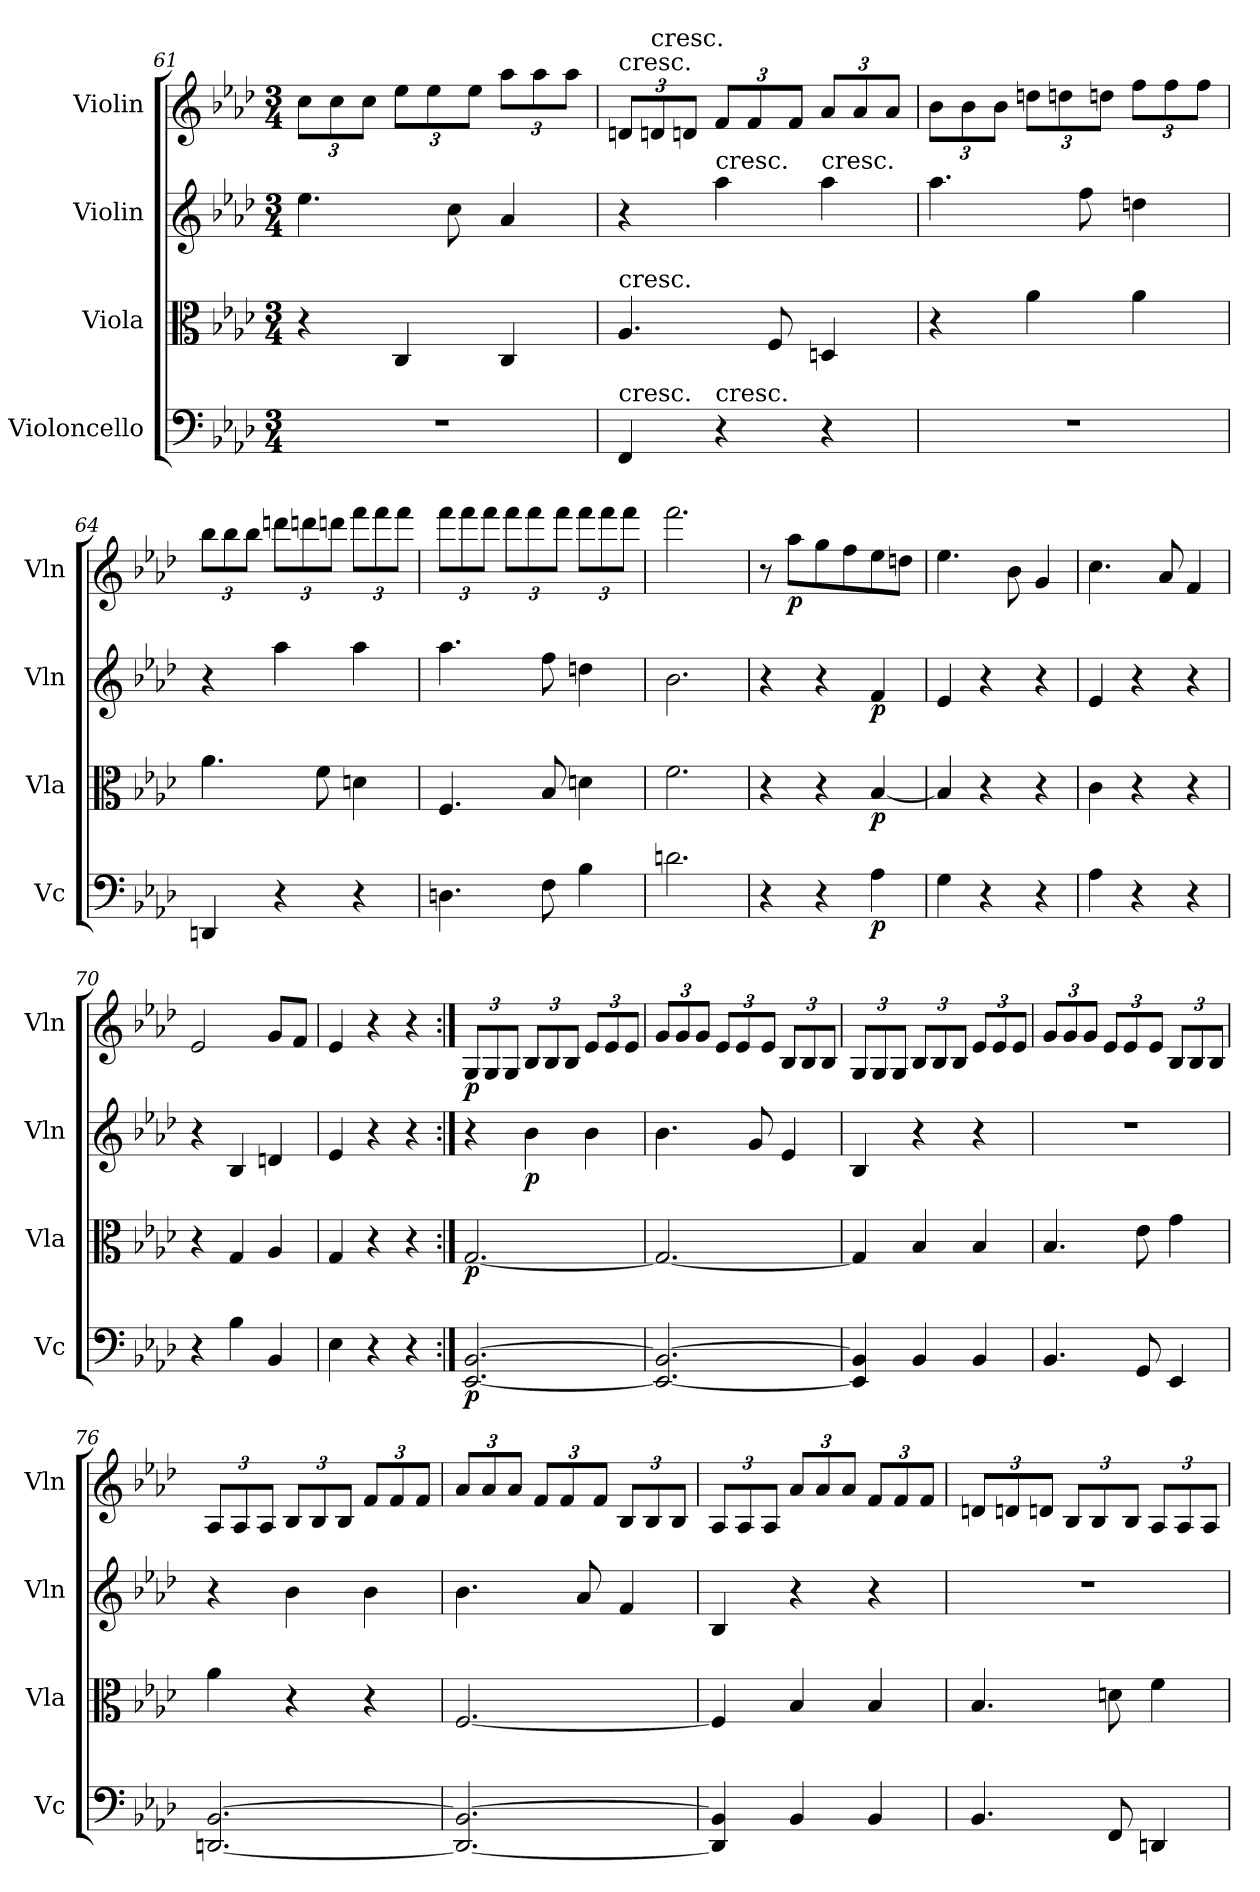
**kern	**dynam	**kern	**dynam	**kern	**dynam	**kern	**dynam
*part4	*part4	*part3	*part3	*part2	*part2	*part1	*part1
*staff4	*staff4	*staff3	*staff3	*staff2	*staff2	*staff1	*staff1
*I"Violoncello	*	*I"Viola	*	*I"Violin	*	*I"Violin	*
*I'Vc	*	*I'Vla	*	*I'Vln	*	*I'Vln	*
*clefF4	*	*clefC3	*	*clefG2	*	*clefG2	*
*k[b-e-a-d-]	*	*k[b-e-a-d-]	*	*k[b-e-a-d-]	*	*k[b-e-a-d-]	*
*M3/4	*	*M3/4	*	*M3/4	*	*M3/4	*
=61	=61	=61	=61	=61	=61	=61	=61
2.r	.	4r	.	4.ee-\	.	12cc\L	.
.	.	.	.	.	.	12cc\	.
.	.	.	.	.	.	12cc\J	.
.	.	4C/	.	.	.	12ee-\L	.
.	.	.	.	.	.	12ee-\	.
.	.	.	.	8cc\	.	.	.
.	.	.	.	.	.	12ee-\J	.
.	.	4C/	.	4a-/	.	12aa-\L	.
.	.	.	.	.	.	12aa-\	.
.	.	.	.	.	.	12aa-\J	.
=62	=62	=62	=62	=62	=62	=62	=62
!	!	!	!	!	!	!LO:TX:t=cresc.	!
!	!	!LO:TX:t=cresc.	!	!	!	!	!
!LO:TX:t=cresc.	!	!	!	!	!	!	!
4FF/	.	4.A-/	.	4r	.	12dn/L	.
!	!	!	!	!	!	!LO:TX:t=cresc.	!
.	.	.	.	.	.	12dn/	.
.	.	.	.	.	.	12dn/J	.
!	!	!	!	!LO:TX:t=cresc.	!	!	!
!LO:TX:t=cresc.	!	!	!	!	!	!	!
4r	.	.	.	4aa-\	.	12f/L	.
.	.	.	.	.	.	12f/	.
.	.	8F/	.	.	.	.	.
.	.	.	.	.	.	12f/J	.
!	!	!	!	!LO:TX:t=cresc.	!	!	!
4r	.	4Dn/	.	4aa-\	.	12a-/L	.
.	.	.	.	.	.	12a-/	.
.	.	.	.	.	.	12a-/J	.
=63	=63	=63	=63	=63	=63	=63	=63
2.r	.	4r	.	4.aa-\	.	12b-\L	.
.	.	.	.	.	.	12b-\	.
.	.	.	.	.	.	12b-\J	.
.	.	4a-\	.	.	.	12ddn\L	.
.	.	.	.	.	.	12ddn\	.
.	.	.	.	8ff\	.	.	.
.	.	.	.	.	.	12ddn\J	.
.	.	4a-\	.	4ddn\	.	12ff\L	.
.	.	.	.	.	.	12ff\	.
.	.	.	.	.	.	12ff\J	.
=64	=64	=64	=64	=64	=64	=64	=64
4DDn/	.	4.a-\	.	4r	.	12bb-\L	.
.	.	.	.	.	.	12bb-\	.
.	.	.	.	.	.	12bb-\J	.
4r	.	.	.	4aa-\	.	12dddn\L	.
.	.	.	.	.	.	12dddn\	.
.	.	8f\	.	.	.	.	.
.	.	.	.	.	.	12dddn\J	.
4r	.	4dn\	.	4aa-\	.	12fff\L	.
.	.	.	.	.	.	12fff\	.
.	.	.	.	.	.	12fff\J	.
=65	=65	=65	=65	=65	=65	=65	=65
4.Dn\	.	4.F/	.	4.aa-\	.	12fff\L	.
.	.	.	.	.	.	12fff\	.
.	.	.	.	.	.	12fff\J	.
.	.	.	.	.	.	12fff\L	.
.	.	.	.	.	.	12fff\	.
8F\	.	8B-/	.	8ff\	.	.	.
.	.	.	.	.	.	12fff\J	.
4B-\	.	4dn\	.	4ddn\	.	12fff\L	.
.	.	.	.	.	.	12fff\	.
.	.	.	.	.	.	12fff\J	.
=66	=66	=66	=66	=66	=66	=66	=66
2.dn\	.	2.f\	.	2.b-\	.	2.fff\	.
=67	=67	=67	=67	=67	=67	=67	=67
4r	.	4r	.	4r	.	8r	.
.	.	.	.	.	.	8aa-\L	p
4r	.	4r	.	4r	.	8gg\	.
.	.	.	.	.	.	8ff\	.
4A-\	p	[4B-/	p	4f/	p	8ee-\	.
.	.	.	.	.	.	8ddn\J	.
=68	=68	=68	=68	=68	=68	=68	=68
4G\	.	4B-/]	.	4e-/	.	4.ee-\	.
4r	.	4r	.	4r	.	.	.
.	.	.	.	.	.	8b-\	.
4r	.	4r	.	4r	.	4g/	.
=69	=69	=69	=69	=69	=69	=69	=69
4A-\	.	4c\	.	4e-/	.	4.cc\	.
4r	.	4r	.	4r	.	.	.
.	.	.	.	.	.	8a-/	.
4r	.	4r	.	4r	.	4f/	.
=70	=70	=70	=70	=70	=70	=70	=70
4r	.	4r	.	4r	.	2e-/	.
4B-\	.	4G/	.	4B-/	.	.	.
4BB-/	.	4A-/	.	4dn/	.	8g/L	.
.	.	.	.	.	.	8f/J	.
=71	=71	=71	=71	=71	=71	=71	=71
4E-\	.	4G/	.	4e-/	.	4e-/	.
4r	.	4r	.	4r	.	4r	.
4r	.	4r	.	4r	.	4r	.
=72:|!	=72:|!	=72:|!	=72:|!	=72:|!	=72:|!	=72:|!	=72:|!
[2.EE-/ [2.BB-/	p	[2.G/	p	4r	.	12G/L	p
.	.	.	.	.	.	12G/	.
.	.	.	.	.	.	12G/J	.
.	.	.	.	4b-\	p	12B-/L	.
.	.	.	.	.	.	12B-/	.
.	.	.	.	.	.	12B-/J	.
.	.	.	.	4b-\	.	12e-/L	.
.	.	.	.	.	.	12e-/	.
.	.	.	.	.	.	12e-/J	.
=73	=73	=73	=73	=73	=73	=73	=73
2.EE-_/ 2.BB-_/	.	2.G/_	.	4.b-\	.	12g/L	.
.	.	.	.	.	.	12g/	.
.	.	.	.	.	.	12g/J	.
.	.	.	.	.	.	12e-/L	.
.	.	.	.	.	.	12e-/	.
.	.	.	.	8g/	.	.	.
.	.	.	.	.	.	12e-/J	.
.	.	.	.	4e-/	.	12B-/L	.
.	.	.	.	.	.	12B-/	.
.	.	.	.	.	.	12B-/J	.
=74	=74	=74	=74	=74	=74	=74	=74
4EE-]/ 4BB-]/	.	4G/]	.	4B-/	.	12G/L	.
.	.	.	.	.	.	12G/	.
.	.	.	.	.	.	12G/J	.
4BB-/	.	4B-/	.	4r	.	12B-/L	.
.	.	.	.	.	.	12B-/	.
.	.	.	.	.	.	12B-/J	.
4BB-/	.	4B-/	.	4r	.	12e-/L	.
.	.	.	.	.	.	12e-/	.
.	.	.	.	.	.	12e-/J	.
=75	=75	=75	=75	=75	=75	=75	=75
4.BB-/	.	4.B-/	.	2.r	.	12g/L	.
.	.	.	.	.	.	12g/	.
.	.	.	.	.	.	12g/J	.
.	.	.	.	.	.	12e-/L	.
.	.	.	.	.	.	12e-/	.
8GG/	.	8e-\	.	.	.	.	.
.	.	.	.	.	.	12e-/J	.
4EE-/	.	4g\	.	.	.	12B-/L	.
.	.	.	.	.	.	12B-/	.
.	.	.	.	.	.	12B-/J	.
=76	=76	=76	=76	=76	=76	=76	=76
[2.DDn/ [2.BB-/	.	4a-\	.	4r	.	12A-/L	.
.	.	.	.	.	.	12A-/	.
.	.	.	.	.	.	12A-/J	.
.	.	4r	.	4b-\	.	12B-/L	.
.	.	.	.	.	.	12B-/	.
.	.	.	.	.	.	12B-/J	.
.	.	4r	.	4b-\	.	12f/L	.
.	.	.	.	.	.	12f/	.
.	.	.	.	.	.	12f/J	.
=77	=77	=77	=77	=77	=77	=77	=77
2.DD_/ 2.BB-_/	.	[2.F/	.	4.b-\	.	12a-/L	.
.	.	.	.	.	.	12a-/	.
.	.	.	.	.	.	12a-/J	.
.	.	.	.	.	.	12f/L	.
.	.	.	.	.	.	12f/	.
.	.	.	.	8a-/	.	.	.
.	.	.	.	.	.	12f/J	.
.	.	.	.	4f/	.	12B-/L	.
.	.	.	.	.	.	12B-/	.
.	.	.	.	.	.	12B-/J	.
=78	=78	=78	=78	=78	=78	=78	=78
4DD]/ 4BB-]/	.	4F/]	.	4B-/	.	12A-/L	.
.	.	.	.	.	.	12A-/	.
.	.	.	.	.	.	12A-/J	.
4BB-/	.	4B-/	.	4r	.	12a-/L	.
.	.	.	.	.	.	12a-/	.
.	.	.	.	.	.	12a-/J	.
4BB-/	.	4B-/	.	4r	.	12f/L	.
.	.	.	.	.	.	12f/	.
.	.	.	.	.	.	12f/J	.
=79	=79	=79	=79	=79	=79	=79	=79
4.BB-/	.	4.B-/	.	2.r	.	12dn/L	.
.	.	.	.	.	.	12dn/	.
.	.	.	.	.	.	12dn/J	.
.	.	.	.	.	.	12B-/L	.
.	.	.	.	.	.	12B-/	.
8FF/	.	8dn\	.	.	.	.	.
.	.	.	.	.	.	12B-/J	.
4DDn/	.	4f\	.	.	.	12A-/L	.
.	.	.	.	.	.	12A-/	.
.	.	.	.	.	.	12A-/J	.
=	=	=	=	=	=	=	=
*-	*-	*-	*-	*-	*-	*-	*-
